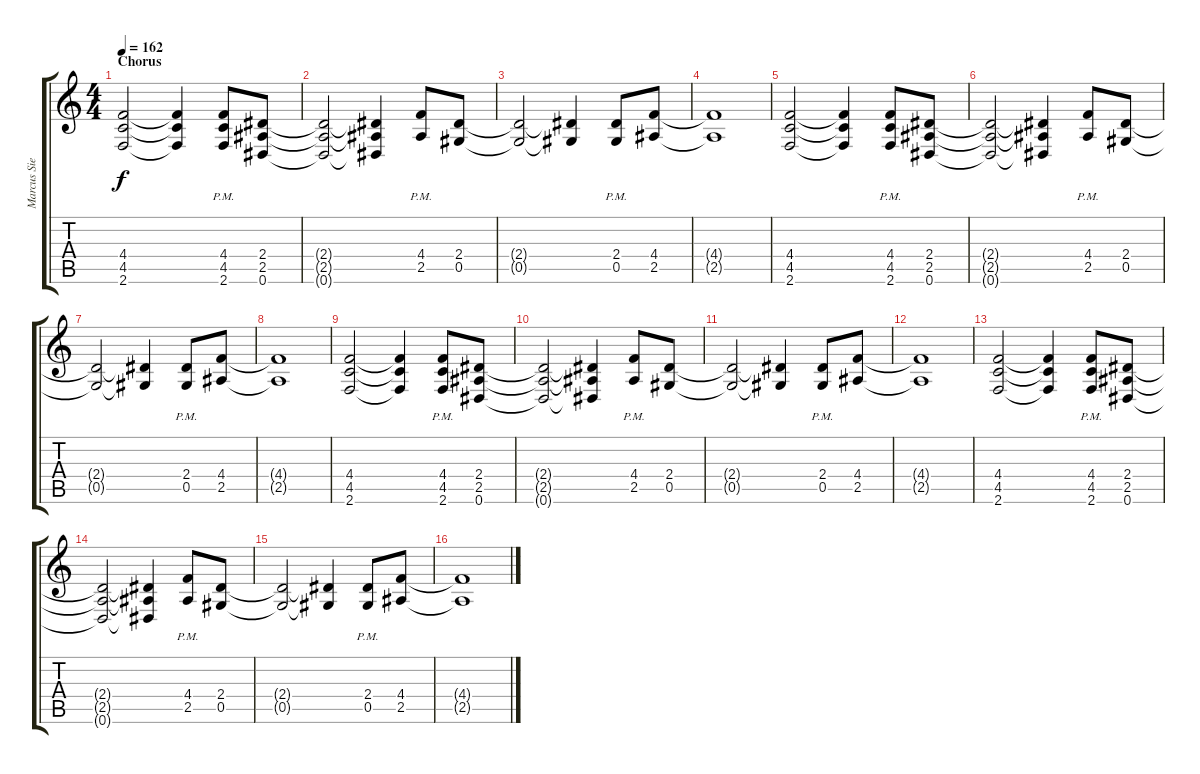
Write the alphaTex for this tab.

\track ("Marcus Siepen" "Marcus Sie") {instrument distortionguitar}
\staff {score tabs}
\tuning (Eb4 Bb3 Gb3 Db3 Ab2 Eb2) {hide}
\ts (4 4)
\section ("" "Chorus")
\tempo 162
\clef g2
\ks c
(4.4 4.5 2.6).2{dy f} (4.4{t} 4.5{t} 2.6{t}).4 (4.4{pm} 4.5{pm} 2.6{pm}).8 (2.4 2.5 0.6).8 |
(2.4{t} 2.5{t} 0.6{t}).2 (2.4{t} 2.5{t} 0.6{t}).4 (4.4{pm} 2.5{pm}).8 (2.4 0.5).8 |
(2.4{t} 0.5{t}).2 (2.4{t} 0.5{t}).4 (2.4{pm} 0.5{pm}).8 (4.4 2.5).8 |
(4.4{t} 2.5{t}).1 |
(4.4 4.5 2.6).2 (4.4{t} 4.5{t} 2.6{t}).4 (4.4{pm} 4.5{pm} 2.6{pm}).8 (2.4 2.5 0.6).8 |
(2.4{t} 2.5{t} 0.6{t}).2 (2.4{t} 2.5{t} 0.6{t}).4 (4.4{pm} 2.5{pm}).8 (2.4 0.5).8 |
(2.4{t} 0.5{t}).2 (2.4{t} 0.5{t}).4 (2.4{pm} 0.5{pm}).8 (4.4 2.5).8 |
(4.4{t} 2.5{t}).1 |
(4.4 4.5 2.6).2 (4.4{t} 4.5{t} 2.6{t}).4 (4.4{pm} 4.5{pm} 2.6{pm}).8 (2.4 2.5 0.6).8 |
(2.4{t} 2.5{t} 0.6{t}).2 (2.4{t} 2.5{t} 0.6{t}).4 (4.4{pm} 2.5{pm}).8 (2.4 0.5).8 |
(2.4{t} 0.5{t}).2 (2.4{t} 0.5{t}).4 (2.4{pm} 0.5{pm}).8 (4.4 2.5).8 |
(4.4{t} 2.5{t}).1 |
(4.4 4.5 2.6).2 (4.4{t} 4.5{t} 2.6{t}).4 (4.4{pm} 4.5{pm} 2.6{pm}).8 (2.4 2.5 0.6).8 |
(2.4{t} 2.5{t} 0.6{t}).2 (2.4{t} 2.5{t} 0.6{t}).4 (4.4{pm} 2.5{pm}).8 (2.4 0.5).8 |
(2.4{t} 0.5{t}).2 (2.4{t} 0.5{t}).4 (2.4{pm} 0.5{pm}).8 (4.4 2.5).8 |
(4.4{t} 2.5{t}).1
